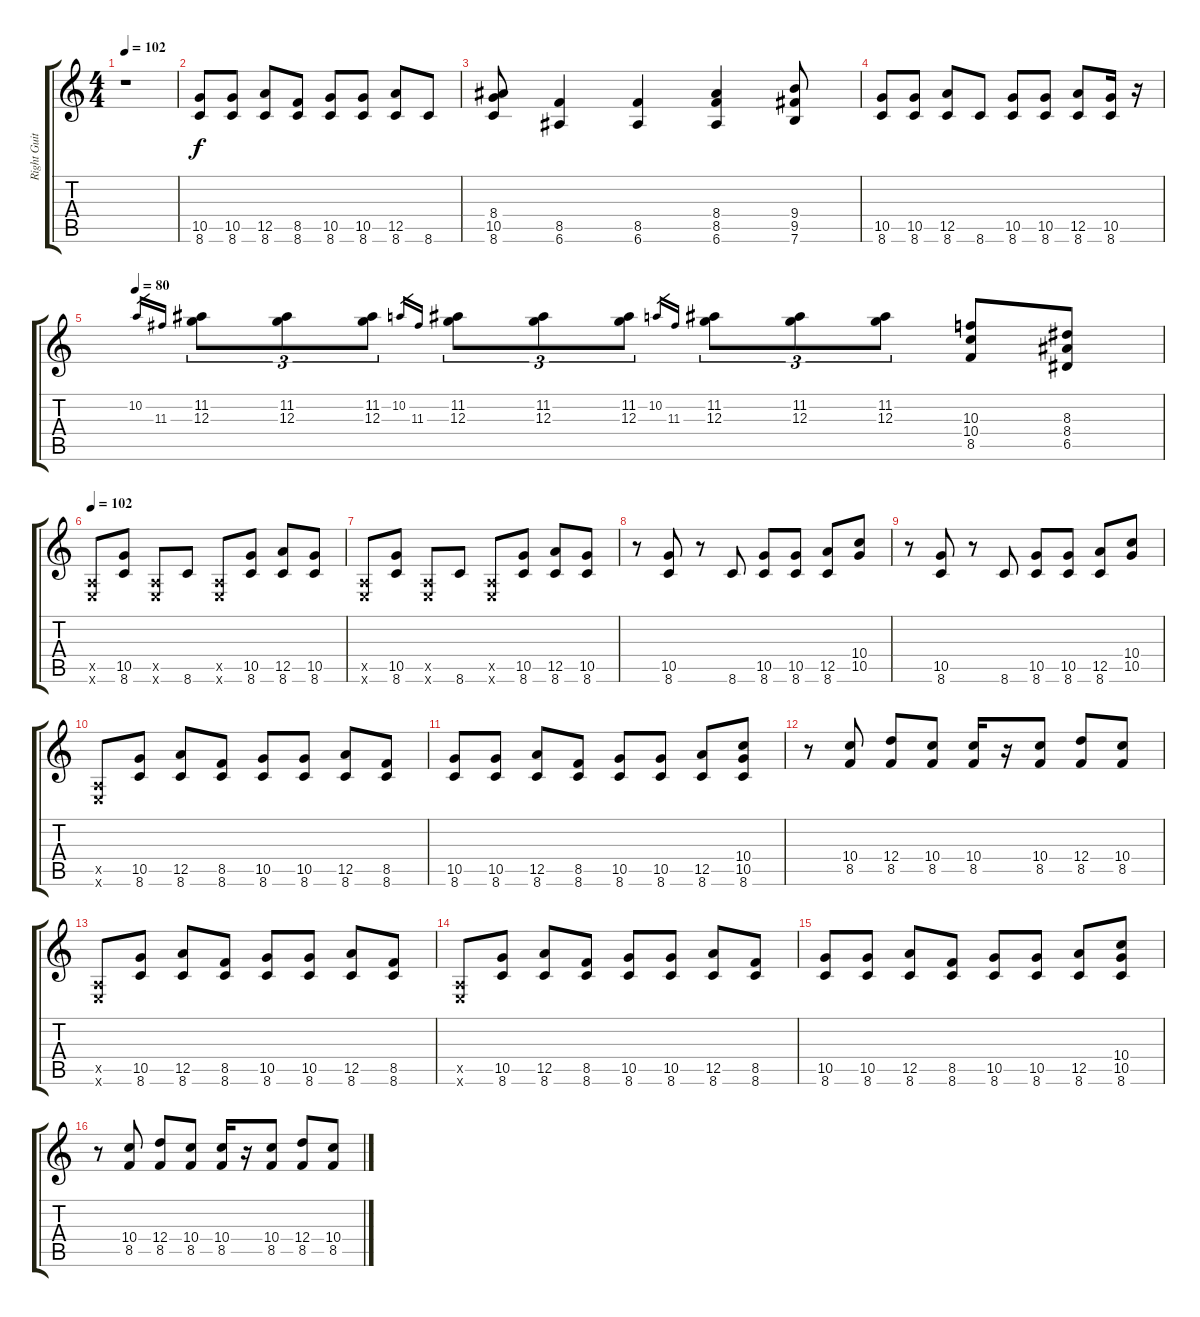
\track ("Right Guitar" "Right Guit") {instrument overdrivenguitar}
\staff {score tabs}
\tuning (E4 B3 G3 D3 A2 E2) {hide}
\ts (4 4)
\tempo 102
\clef g2
\ks c
r.1{dy f instrument overdrivenguitar} |
(10.5 8.6).8 (10.5 8.6).8 (12.5 8.6).8 (8.5 8.6).8 (10.5 8.6).8 (10.5 8.6).8 (12.5 8.6).8 8.6.8 |
(8.4 10.5 8.6).8 (8.5 6.6).4 (8.5 6.6).4 (8.4 8.5 6.6).4 (9.4 9.5 7.6).8 |
(10.5 8.6).8 (10.5 8.6).8 (12.5 8.6).8 8.6.8 (10.5 8.6).8 (10.5 8.6).8 (12.5 8.6).8 (10.5 8.6).16 r.16 |
\tempo 80
10.2.16{gr} 11.3.16{gr} (11.2 12.3).8{tu (3 2) volume 9} (11.2 12.3).8{tu (3 2)} (11.2 12.3).8{tu (3 2)} 10.2.16{gr} 11.3.16{gr} (11.2 12.3).8{tu (3 2)} (11.2 12.3).8{tu (3 2)} (11.2 12.3).8{tu (3 2)} 10.2.16{gr} 11.3.16{gr} (11.2 12.3).8{tu (3 2)} (11.2 12.3).8{tu (3 2)} (11.2 12.3).8{tu (3 2)} (10.3 10.4 8.5).8{volume 13} (8.3 8.4 6.5).8 |
\tempo 102
(0.5{x} 0.6{x}).8{volume 13} (10.5 8.6).8 (0.5{x} 0.6{x}).8 8.6.8 (0.5{x} 0.6{x}).8 (10.5 8.6).8 (12.5 8.6).8 (10.5 8.6).8 |
(0.5{x} 0.6{x}).8 (10.5 8.6).8 (0.5{x} 0.6{x}).8 8.6.8 (0.5{x} 0.6{x}).8 (10.5 8.6).8 (12.5 8.6).8 (10.5 8.6).8 |
r.8 (10.5 8.6).8 r.8 8.6.8 (10.5 8.6).8 (10.5 8.6).8 (12.5 8.6).8 (10.4 10.5).8 |
r.8 (10.5 8.6).8 r.8 8.6.8 (10.5 8.6).8 (10.5 8.6).8 (12.5 8.6).8 (10.4 10.5).8 |
(0.5{x} 0.6{x}).8 (10.5 8.6).8 (12.5 8.6).8 (8.5 8.6).8 (10.5 8.6).8 (10.5 8.6).8 (12.5 8.6).8 (8.5 8.6).8 |
(10.5 8.6).8 (10.5 8.6).8 (12.5 8.6).8 (8.5 8.6).8 (10.5 8.6).8 (10.5 8.6).8 (12.5 8.6).8 (10.4 10.5 8.6).8 |
r.8 (10.4 8.5).8 (12.4 8.5).8 (10.4 8.5).8 (10.4 8.5).16 r.16 (10.4 8.5).8 (12.4 8.5).8 (10.4 8.5).8 |
(0.5{x} 0.6{x}).8 (10.5 8.6).8 (12.5 8.6).8 (8.5 8.6).8 (10.5 8.6).8 (10.5 8.6).8 (12.5 8.6).8 (8.5 8.6).8 |
(0.5{x} 0.6{x}).8 (10.5 8.6).8 (12.5 8.6).8 (8.5 8.6).8 (10.5 8.6).8 (10.5 8.6).8 (12.5 8.6).8 (8.5 8.6).8 |
(10.5 8.6).8 (10.5 8.6).8 (12.5 8.6).8 (8.5 8.6).8 (10.5 8.6).8 (10.5 8.6).8 (12.5 8.6).8 (10.4 10.5 8.6).8 |
r.8 (10.4 8.5).8 (12.4 8.5).8 (10.4 8.5).8 (10.4 8.5).16 r.16 (10.4 8.5).8 (12.4 8.5).8 (10.4 8.5).8
